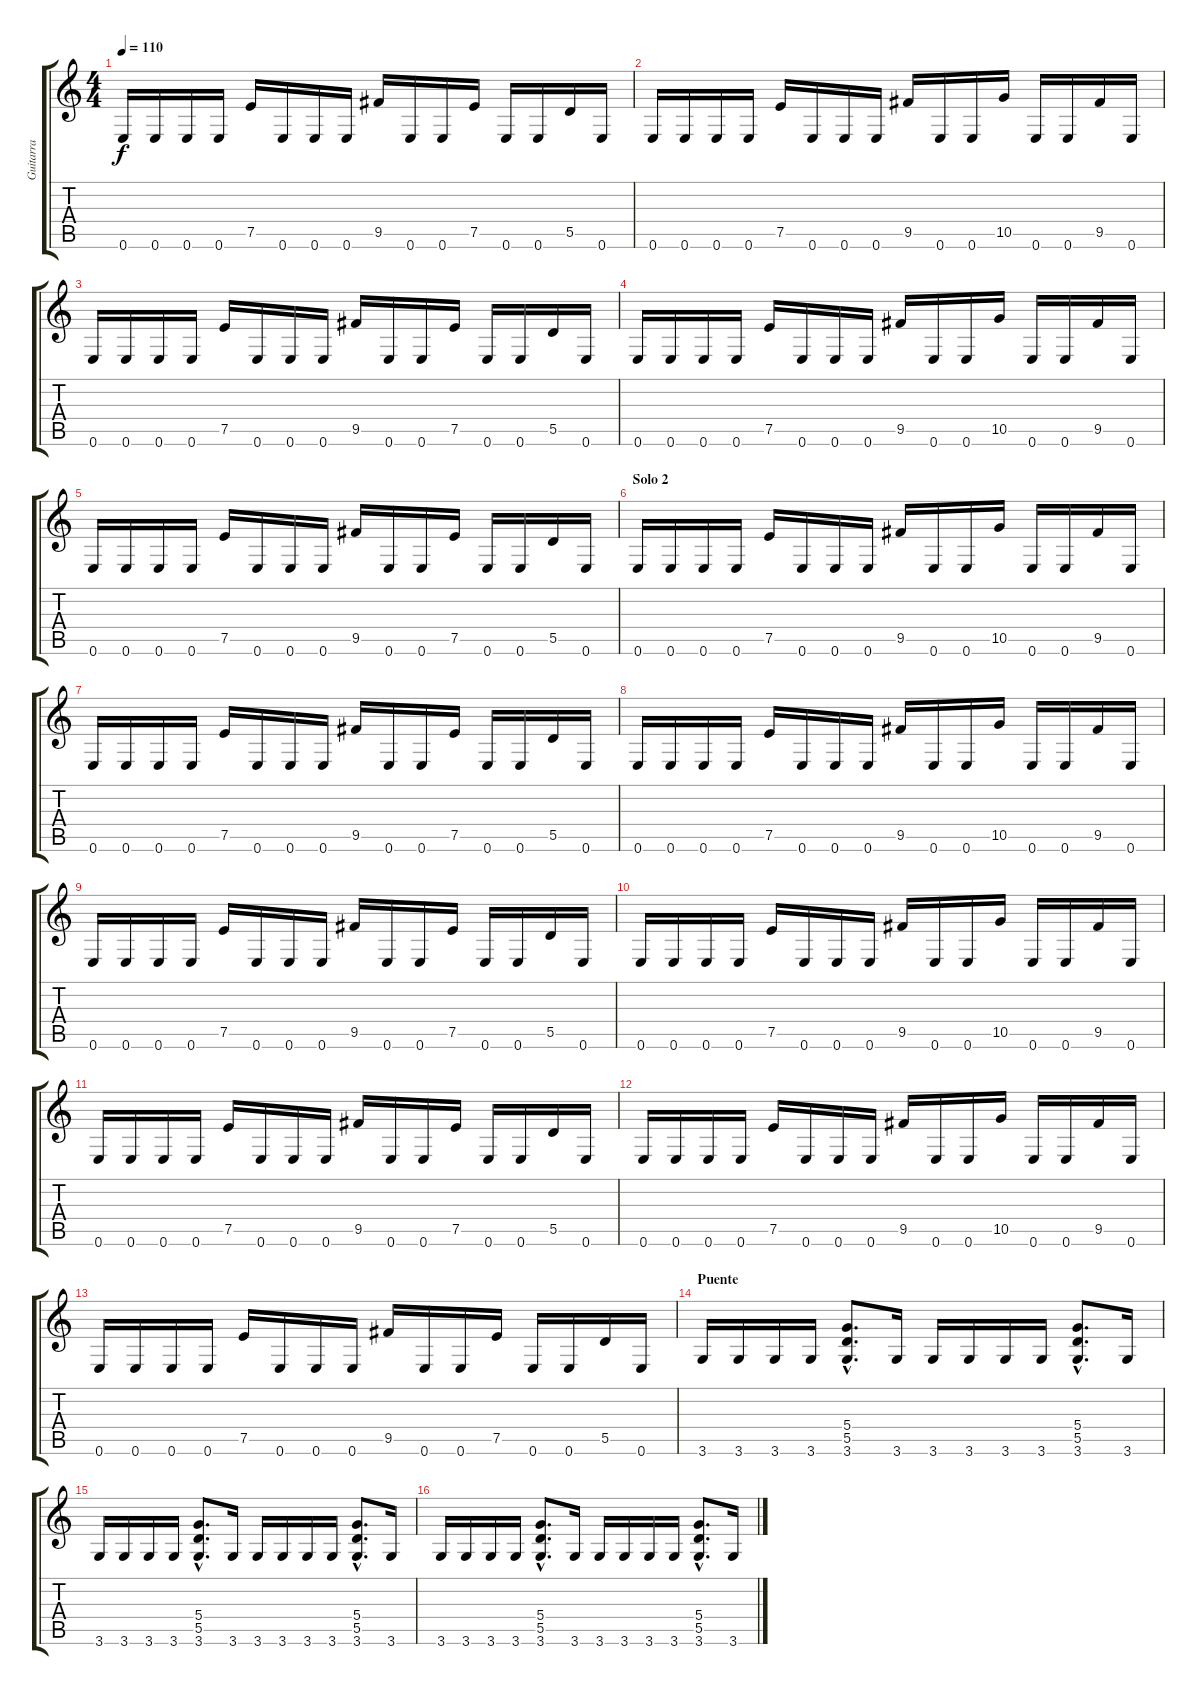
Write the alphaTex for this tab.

\track ("Guitarra" "Guitarra") {instrument overdrivenguitar}
\staff {score tabs}
\tuning (E4 B3 G3 D3 A2 E2) {hide}
\ts (4 4)
\tempo 110
\clef g2
\ks c
0.6.16{dy f} 0.6.16 0.6.16 0.6.16 7.5.16 0.6.16 0.6.16 0.6.16 9.5.16 0.6.16 0.6.16 7.5.16 0.6.16 0.6.16 5.5.16 0.6.16 |
0.6.16 0.6.16 0.6.16 0.6.16 7.5.16 0.6.16 0.6.16 0.6.16 9.5.16 0.6.16 0.6.16 10.5.16 0.6.16 0.6.16 9.5.16 0.6.16 |
0.6.16 0.6.16 0.6.16 0.6.16 7.5.16 0.6.16 0.6.16 0.6.16 9.5.16 0.6.16 0.6.16 7.5.16 0.6.16 0.6.16 5.5.16 0.6.16 |
0.6.16 0.6.16 0.6.16 0.6.16 7.5.16 0.6.16 0.6.16 0.6.16 9.5.16 0.6.16 0.6.16 10.5.16 0.6.16 0.6.16 9.5.16 0.6.16 |
0.6.16 0.6.16 0.6.16 0.6.16 7.5.16 0.6.16 0.6.16 0.6.16 9.5.16 0.6.16 0.6.16 7.5.16 0.6.16 0.6.16 5.5.16 0.6.16 |
\section ("" "Solo 2")
0.6.16 0.6.16 0.6.16 0.6.16 7.5.16 0.6.16 0.6.16 0.6.16 9.5.16 0.6.16 0.6.16 10.5.16 0.6.16 0.6.16 9.5.16 0.6.16 |
0.6.16 0.6.16 0.6.16 0.6.16 7.5.16 0.6.16 0.6.16 0.6.16 9.5.16 0.6.16 0.6.16 7.5.16 0.6.16 0.6.16 5.5.16 0.6.16 |
0.6.16 0.6.16 0.6.16 0.6.16 7.5.16 0.6.16 0.6.16 0.6.16 9.5.16 0.6.16 0.6.16 10.5.16 0.6.16 0.6.16 9.5.16 0.6.16 |
0.6.16 0.6.16 0.6.16 0.6.16 7.5.16 0.6.16 0.6.16 0.6.16 9.5.16 0.6.16 0.6.16 7.5.16 0.6.16 0.6.16 5.5.16 0.6.16 |
0.6.16 0.6.16 0.6.16 0.6.16 7.5.16 0.6.16 0.6.16 0.6.16 9.5.16 0.6.16 0.6.16 10.5.16 0.6.16 0.6.16 9.5.16 0.6.16 |
0.6.16 0.6.16 0.6.16 0.6.16 7.5.16 0.6.16 0.6.16 0.6.16 9.5.16 0.6.16 0.6.16 7.5.16 0.6.16 0.6.16 5.5.16 0.6.16 |
0.6.16 0.6.16 0.6.16 0.6.16 7.5.16 0.6.16 0.6.16 0.6.16 9.5.16 0.6.16 0.6.16 10.5.16 0.6.16 0.6.16 9.5.16 0.6.16 |
0.6.16 0.6.16 0.6.16 0.6.16 7.5.16 0.6.16 0.6.16 0.6.16 9.5.16 0.6.16 0.6.16 7.5.16 0.6.16 0.6.16 5.5.16 0.6.16 |
\section ("" "Puente")
3.6.16 3.6.16 3.6.16 3.6.16 (5.4{hac} 5.5{hac} 3.6{hac}).8{d} 3.6.16 3.6.16 3.6.16 3.6.16 3.6.16 (5.4{hac} 5.5{hac} 3.6{hac}).8{d} 3.6.16 |
3.6.16 3.6.16 3.6.16 3.6.16 (5.4{hac} 5.5{hac} 3.6{hac}).8{d} 3.6.16 3.6.16 3.6.16 3.6.16 3.6.16 (5.4{hac} 5.5{hac} 3.6{hac}).8{d} 3.6.16 |
3.6.16 3.6.16 3.6.16 3.6.16 (5.4{hac} 5.5{hac} 3.6{hac}).8{d} 3.6.16 3.6.16 3.6.16 3.6.16 3.6.16 (5.4{hac} 5.5{hac} 3.6{hac}).8{d} 3.6.16
